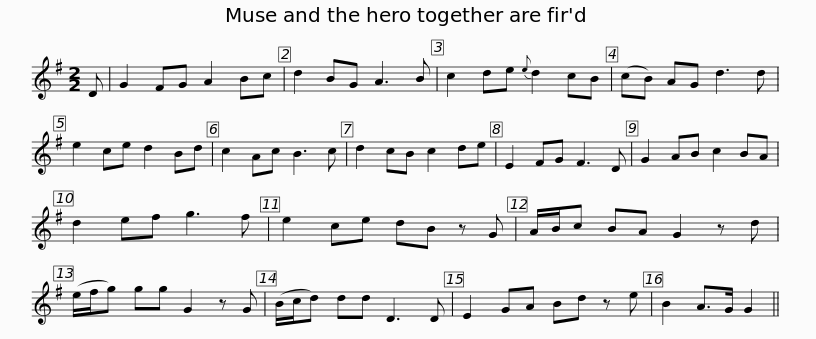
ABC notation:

X:1
L:1/8
M:2/2
I:linebreak $
K:G
V:1 treble
V:1
 D | G2 FG A2 Bc | d2 BG A3 B | c2 de{e} d2 cB | (cB) AG d3 d | %5
 e2 ce d2 Bd | c2 Ac B3 c |$ d2 cB c2 de | E2 FG F3 D | G2 AB c2 BA | %10
 d2 ef g3 f | e2 ce dB z G | A/B/c BA G2 z d |$ (e/f/g) gg G2 z G | (B/c/d) dd D3 D | %15
 E2 GA Bd z e | B2 A>G G2 || %17
